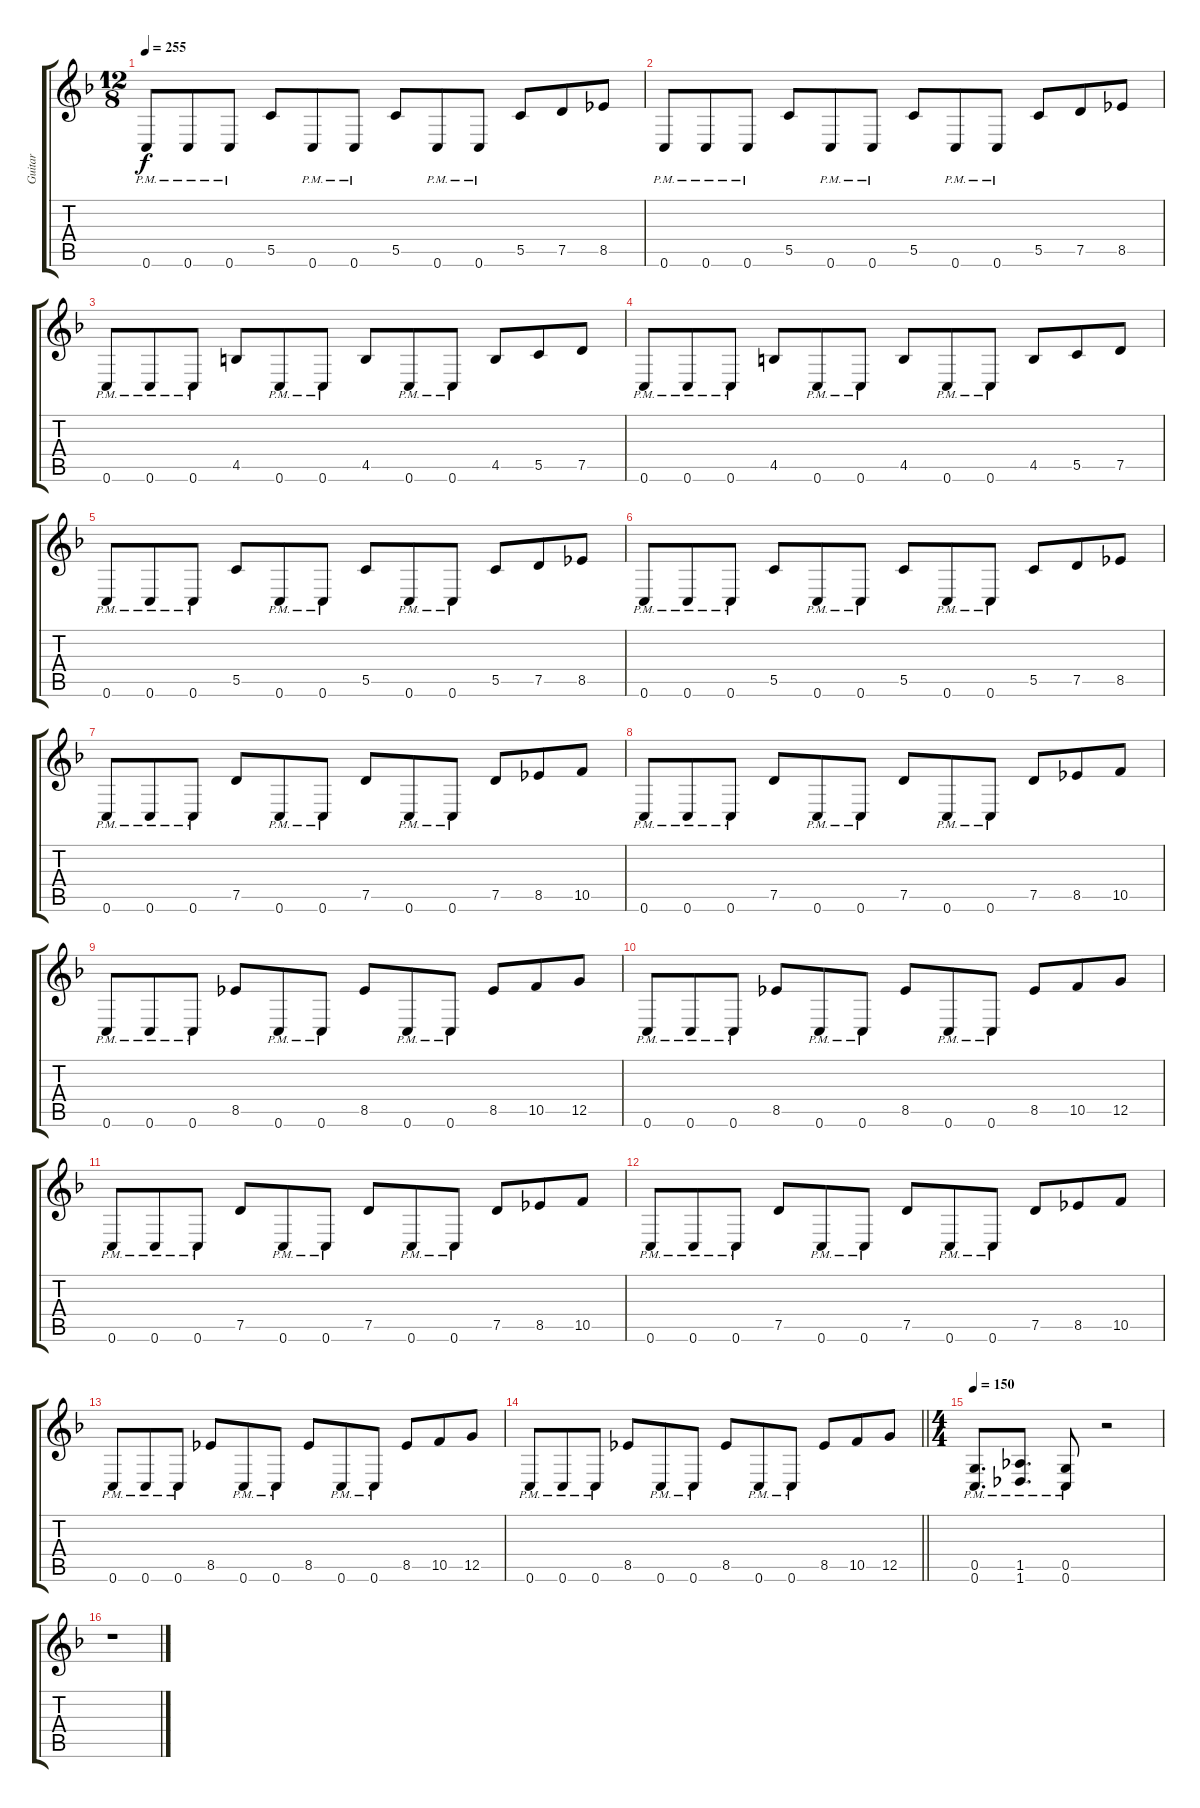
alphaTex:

\track ("Guitar" "Guitar") {instrument distortionguitar}
\staff {score tabs}
\tuning (D4 A3 F3 C3 G2 C2) {hide}
\ts (12 8)
\tempo 255
\clef g2
\ks dminor
0.6{pm}.8{dy f} 0.6{pm}.8 0.6{pm}.8 5.5.8 0.6{pm}.8 0.6{pm}.8 5.5.8 0.6{pm}.8 0.6{pm}.8 5.5.8 7.5.8 8.5.8 |
0.6{pm}.8 0.6{pm}.8 0.6{pm}.8 5.5.8 0.6{pm}.8 0.6{pm}.8 5.5.8 0.6{pm}.8 0.6{pm}.8 5.5.8 7.5.8 8.5.8 |
0.6{pm}.8 0.6{pm}.8 0.6{pm}.8 4.5.8 0.6{pm}.8 0.6{pm}.8 4.5.8 0.6{pm}.8 0.6{pm}.8 4.5.8 5.5.8 7.5.8 |
0.6{pm}.8 0.6{pm}.8 0.6{pm}.8 4.5.8 0.6{pm}.8 0.6{pm}.8 4.5.8 0.6{pm}.8 0.6{pm}.8 4.5.8 5.5.8 7.5.8 |
0.6{pm}.8 0.6{pm}.8 0.6{pm}.8 5.5.8 0.6{pm}.8 0.6{pm}.8 5.5.8 0.6{pm}.8 0.6{pm}.8 5.5.8 7.5.8 8.5.8 |
0.6{pm}.8 0.6{pm}.8 0.6{pm}.8 5.5.8 0.6{pm}.8 0.6{pm}.8 5.5.8 0.6{pm}.8 0.6{pm}.8 5.5.8 7.5.8 8.5.8 |
0.6{pm}.8 0.6{pm}.8 0.6{pm}.8 7.5.8 0.6{pm}.8 0.6{pm}.8 7.5.8 0.6{pm}.8 0.6{pm}.8 7.5.8 8.5.8 10.5.8 |
0.6{pm}.8 0.6{pm}.8 0.6{pm}.8 7.5.8 0.6{pm}.8 0.6{pm}.8 7.5.8 0.6{pm}.8 0.6{pm}.8 7.5.8 8.5.8 10.5.8 |
0.6{pm}.8 0.6{pm}.8 0.6{pm}.8 8.5.8 0.6{pm}.8 0.6{pm}.8 8.5.8 0.6{pm}.8 0.6{pm}.8 8.5.8 10.5.8 12.5.8 |
0.6{pm}.8 0.6{pm}.8 0.6{pm}.8 8.5.8 0.6{pm}.8 0.6{pm}.8 8.5.8 0.6{pm}.8 0.6{pm}.8 8.5.8 10.5.8 12.5.8 |
0.6{pm}.8 0.6{pm}.8 0.6{pm}.8 7.5.8 0.6{pm}.8 0.6{pm}.8 7.5.8 0.6{pm}.8 0.6{pm}.8 7.5.8 8.5.8 10.5.8 |
0.6{pm}.8 0.6{pm}.8 0.6{pm}.8 7.5.8 0.6{pm}.8 0.6{pm}.8 7.5.8 0.6{pm}.8 0.6{pm}.8 7.5.8 8.5.8 10.5.8 |
0.6{pm}.8 0.6{pm}.8 0.6{pm}.8 8.5.8 0.6{pm}.8 0.6{pm}.8 8.5.8 0.6{pm}.8 0.6{pm}.8 8.5.8 10.5.8 12.5.8 |
\barLineRight lightlight
0.6{pm}.8 0.6{pm}.8 0.6{pm}.8 8.5.8 0.6{pm}.8 0.6{pm}.8 8.5.8 0.6{pm}.8 0.6{pm}.8 8.5.8 10.5.8 12.5.8 |
\ts (4 4)
\section ("" "")
\tempo 150
(0.5{pm} 0.6{pm}).8{d} (1.5{pm} 1.6{pm}).8{d} (0.5{pm} 0.6{pm}).8 r.2 |
r.1
